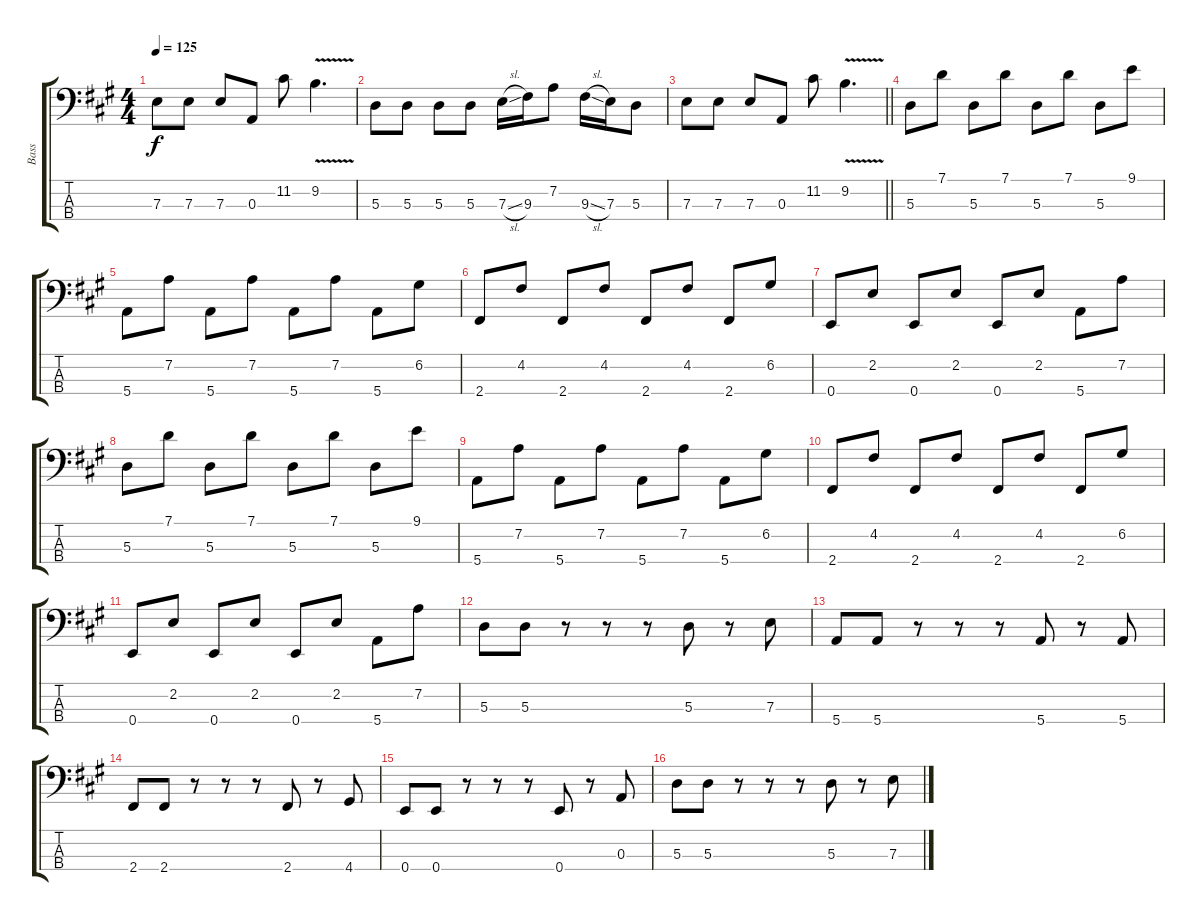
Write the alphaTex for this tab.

\track ("Bass" "Bass") {instrument electricbassfinger}
\staff {score tabs}
\tuning (G2 D2 A1 E1) {hide}
\ts (4 4)
\tempo 125
\clef f4
\ks a
7.3.8{dy f} 7.3.8 7.3.8 0.3.8 11.2.8 9.2{v}.4{d} |
5.3.8 5.3.8 5.3.8 5.3.8 7.3{sl}.16 9.3.16 7.2.8 9.3{sl}.16 7.3.16 5.3.8 |
\barLineRight lightlight
7.3.8 7.3.8 7.3.8 0.3.8 11.2.8 9.2{v}.4{d} |
5.3.8 7.1.8 5.3.8 7.1.8 5.3.8 7.1.8 5.3.8 9.1.8 |
5.4.8 7.2.8 5.4.8 7.2.8 5.4.8 7.2.8 5.4.8 6.2.8 |
2.4.8 4.2.8 2.4.8 4.2.8 2.4.8 4.2.8 2.4.8 6.2.8 |
0.4.8 2.2.8 0.4.8 2.2.8 0.4.8 2.2.8 5.4.8 7.2.8 |
5.3.8 7.1.8 5.3.8 7.1.8 5.3.8 7.1.8 5.3.8 9.1.8 |
5.4.8 7.2.8 5.4.8 7.2.8 5.4.8 7.2.8 5.4.8 6.2.8 |
2.4.8 4.2.8 2.4.8 4.2.8 2.4.8 4.2.8 2.4.8 6.2.8 |
0.4.8 2.2.8 0.4.8 2.2.8 0.4.8 2.2.8 5.4.8 7.2.8 |
5.3.8 5.3.8 r.8 r.8 r.8 5.3.8 r.8 7.3.8 |
5.4.8 5.4.8 r.8 r.8 r.8 5.4.8 r.8 5.4.8 |
2.4.8 2.4.8 r.8 r.8 r.8 2.4.8 r.8 4.4.8 |
0.4.8 0.4.8 r.8 r.8 r.8 0.4.8 r.8 0.3.8 |
5.3.8 5.3.8 r.8 r.8 r.8 5.3.8 r.8 7.3.8
